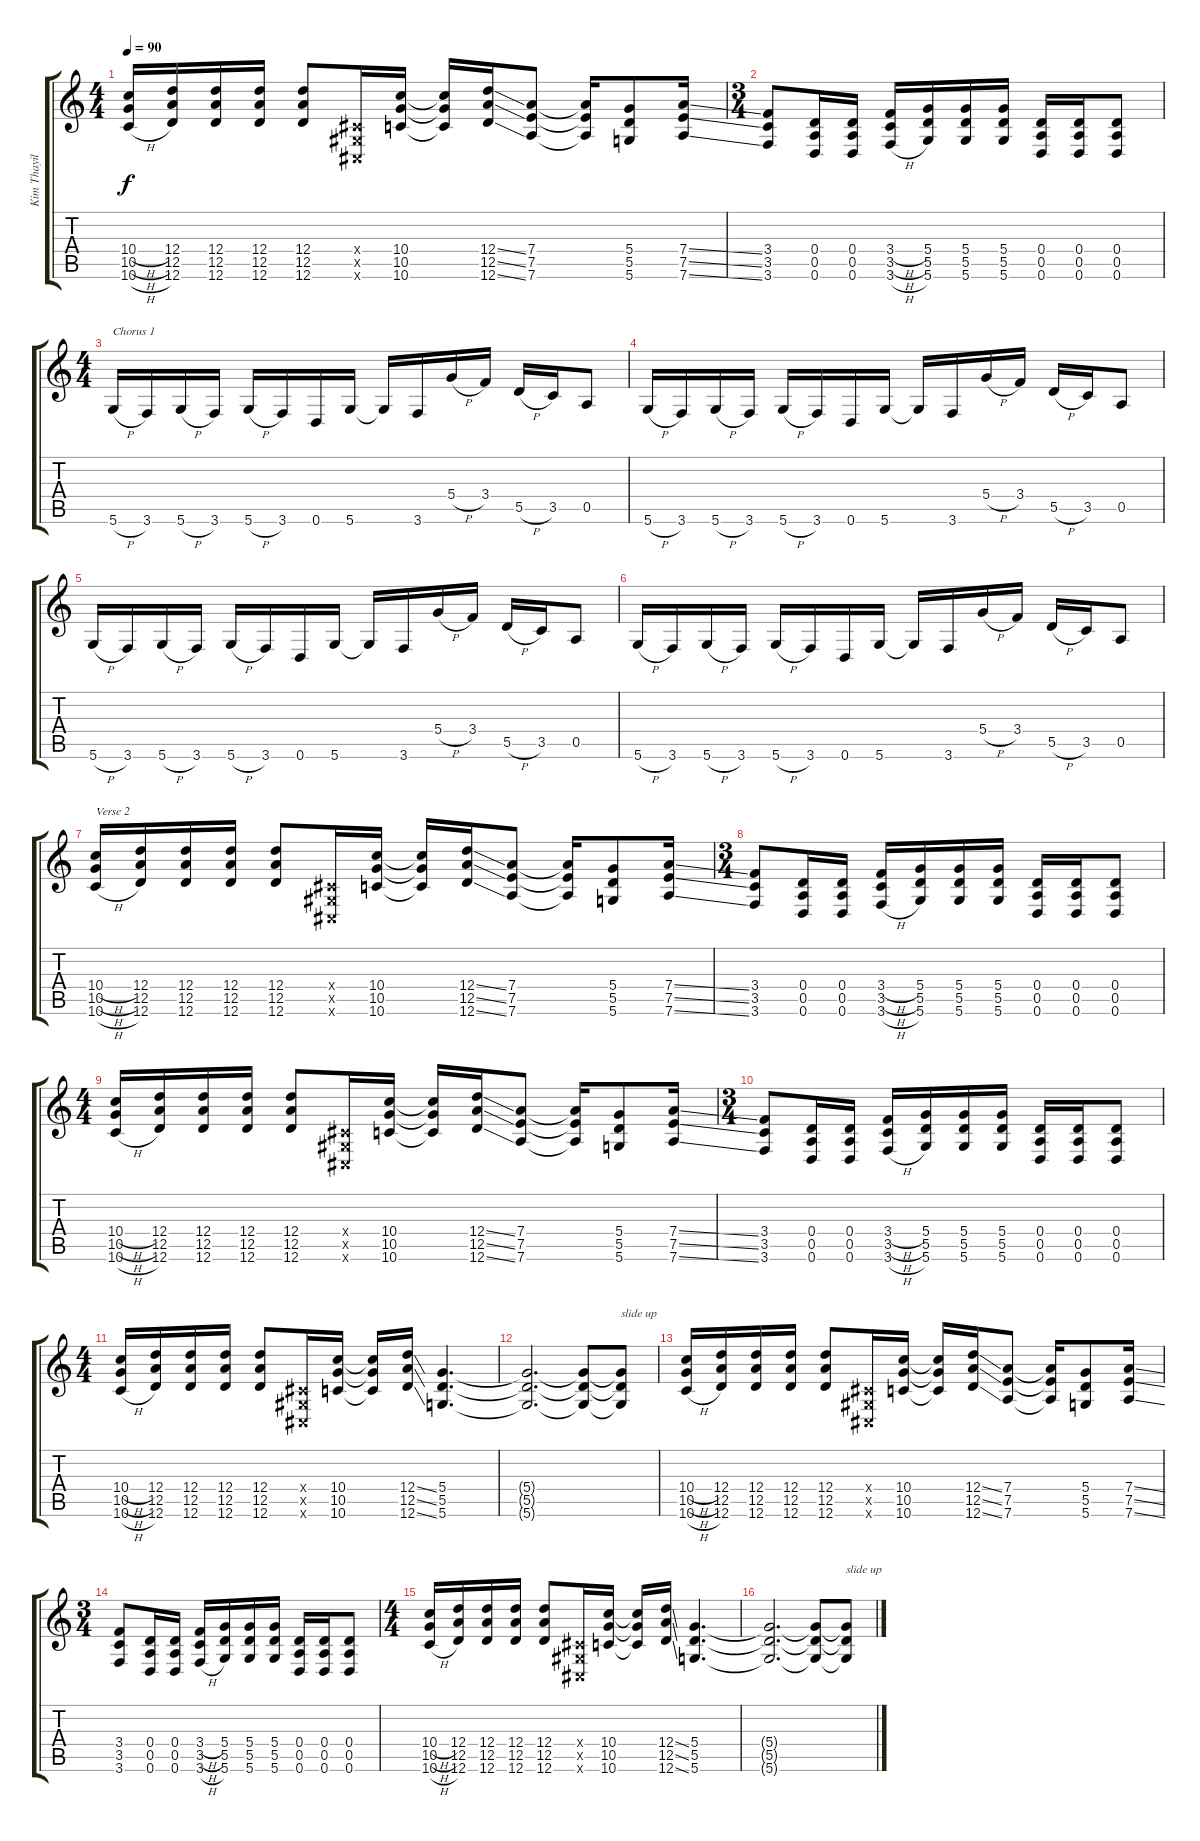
\track ("Kim Thayil" "Kim Thayil") {instrument overdrivenguitar}
\staff {score tabs}
\tuning (E4 B3 G3 D3 A2 D2) {hide}
\ts (4 4)
\tempo 90
\clef g2
\ks c
(10.4{h} 10.5{h} 10.6{h}).16{dy f} (12.4 12.5 12.6).16 (12.4 12.5 12.6).16 (12.4 12.5 12.6).16 (12.4 12.5 12.6).8 (-1.4{x} -1.5{x} -1.6{x}).16 (10.4 10.5 10.6).16 (10.4{t} 10.5{t} 10.6{t}).16 (12.4{ss} 12.5{ss} 12.6{ss}).16 (7.4 7.5 7.6).8 (7.4{t} 7.5{t} 7.6{t}).16 (5.4 5.5 5.6).8 (7.4{ss} 7.5{ss} 7.6{ss}).16 |
\ts (3 4)
(3.4 3.5 3.6).8 (0.4 0.5 0.6).16 (0.4 0.5 0.6).16 (3.4{h} 3.5{h} 3.6{h}).16 (5.4 5.5 5.6).16 (5.4 5.5 5.6).16 (5.4 5.5 5.6).16 (0.4 0.5 0.6).16 (0.4 0.5 0.6).16 (0.4 0.5 0.6).8 |
\ts (4 4)
5.6{h}.16{txt "Chorus 1"} 3.6.16 5.6{h}.16 3.6.16 5.6{h}.16 3.6.16 0.6.16 5.6.16 5.6{t}.16 3.6.16 5.4{h}.16 3.4.16 5.5{h}.16 3.5.16 0.5.8 |
5.6{h}.16 3.6.16 5.6{h}.16 3.6.16 5.6{h}.16 3.6.16 0.6.16 5.6.16 5.6{t}.16 3.6.16 5.4{h}.16 3.4.16 5.5{h}.16 3.5.16 0.5.8 |
5.6{h}.16 3.6.16 5.6{h}.16 3.6.16 5.6{h}.16 3.6.16 0.6.16 5.6.16 5.6{t}.16 3.6.16 5.4{h}.16 3.4.16 5.5{h}.16 3.5.16 0.5.8 |
5.6{h}.16 3.6.16 5.6{h}.16 3.6.16 5.6{h}.16 3.6.16 0.6.16 5.6.16 5.6{t}.16 3.6.16 5.4{h}.16 3.4.16 5.5{h}.16 3.5.16 0.5.8 |
(10.4{h} 10.5{h} 10.6{h}).16{txt "Verse 2"} (12.4 12.5 12.6).16 (12.4 12.5 12.6).16 (12.4 12.5 12.6).16 (12.4 12.5 12.6).8 (-1.4{x} -1.5{x} -1.6{x}).16 (10.4 10.5 10.6).16 (10.4{t} 10.5{t} 10.6{t}).16 (12.4{ss} 12.5{ss} 12.6{ss}).16 (7.4 7.5 7.6).8 (7.4{t} 7.5{t} 7.6{t}).16 (5.4 5.5 5.6).8 (7.4{ss} 7.5{ss} 7.6{ss}).16 |
\ts (3 4)
(3.4 3.5 3.6).8 (0.4 0.5 0.6).16 (0.4 0.5 0.6).16 (3.4{h} 3.5{h} 3.6{h}).16 (5.4 5.5 5.6).16 (5.4 5.5 5.6).16 (5.4 5.5 5.6).16 (0.4 0.5 0.6).16 (0.4 0.5 0.6).16 (0.4 0.5 0.6).8 |
\ts (4 4)
(10.4{h} 10.5{h} 10.6{h}).16 (12.4 12.5 12.6).16 (12.4 12.5 12.6).16 (12.4 12.5 12.6).16 (12.4 12.5 12.6).8 (-1.4{x} -1.5{x} -1.6{x}).16 (10.4 10.5 10.6).16 (10.4{t} 10.5{t} 10.6{t}).16 (12.4{ss} 12.5{ss} 12.6{ss}).16 (7.4 7.5 7.6).8 (7.4{t} 7.5{t} 7.6{t}).16 (5.4 5.5 5.6).8 (7.4{ss} 7.5{ss} 7.6{ss}).16 |
\ts (3 4)
(3.4 3.5 3.6).8 (0.4 0.5 0.6).16 (0.4 0.5 0.6).16 (3.4{h} 3.5{h} 3.6{h}).16 (5.4 5.5 5.6).16 (5.4 5.5 5.6).16 (5.4 5.5 5.6).16 (0.4 0.5 0.6).16 (0.4 0.5 0.6).16 (0.4 0.5 0.6).8 |
\ts (4 4)
(10.4{h} 10.5{h} 10.6{h}).16 (12.4 12.5 12.6).16 (12.4 12.5 12.6).16 (12.4 12.5 12.6).16 (12.4 12.5 12.6).8 (-1.4{x} -1.5{x} -1.6{x}).16 (10.4 10.5 10.6).16 (10.4{t} 10.5{t} 10.6{t}).16 (12.4{ss} 12.5{ss} 12.6{ss}).16 (5.4 5.5 5.6).4{d} |
(5.4{t} 5.5{t} 5.6{t}).2{d} (5.4{t} 5.5{t} 5.6{t}).8 (5.4{t} 5.5{t} 5.6{t}).8{txt "slide up"} |
(10.4{h} 10.5{h} 10.6{h}).16 (12.4 12.5 12.6).16 (12.4 12.5 12.6).16 (12.4 12.5 12.6).16 (12.4 12.5 12.6).8 (-1.4{x} -1.5{x} -1.6{x}).16 (10.4 10.5 10.6).16 (10.4{t} 10.5{t} 10.6{t}).16 (12.4{ss} 12.5{ss} 12.6{ss}).16 (7.4 7.5 7.6).8 (7.4{t} 7.5{t} 7.6{t}).16 (5.4 5.5 5.6).8 (7.4{ss} 7.5{ss} 7.6{ss}).16 |
\ts (3 4)
(3.4 3.5 3.6).8 (0.4 0.5 0.6).16 (0.4 0.5 0.6).16 (3.4{h} 3.5{h} 3.6{h}).16 (5.4 5.5 5.6).16 (5.4 5.5 5.6).16 (5.4 5.5 5.6).16 (0.4 0.5 0.6).16 (0.4 0.5 0.6).16 (0.4 0.5 0.6).8 |
\ts (4 4)
(10.4{h} 10.5{h} 10.6{h}).16 (12.4 12.5 12.6).16 (12.4 12.5 12.6).16 (12.4 12.5 12.6).16 (12.4 12.5 12.6).8 (-1.4{x} -1.5{x} -1.6{x}).16 (10.4 10.5 10.6).16 (10.4{t} 10.5{t} 10.6{t}).16 (12.4{ss} 12.5{ss} 12.6{ss}).16 (5.4 5.5 5.6).4{d} |
(5.4{t} 5.5{t} 5.6{t}).2{d} (5.4{t} 5.5{t} 5.6{t}).8 (5.4{t} 5.5{t} 5.6{t}).8{txt "slide up"}
